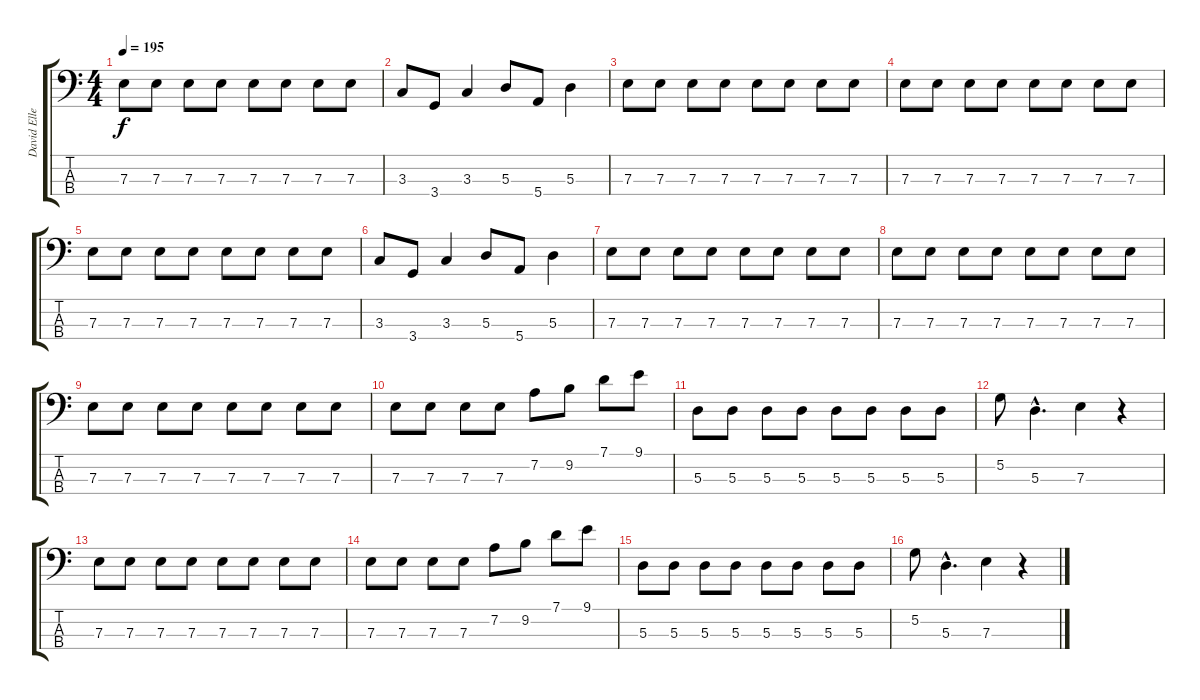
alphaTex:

\track ("David Ellefson" "David Elle") {instrument acousticguitarnylon}
\staff {score tabs}
\tuning (G2 D2 A1 E1) {hide}
\ts (4 4)
\tempo 195
\clef f4
\ks c
7.3.8{dy f} 7.3.8 7.3.8 7.3.8 7.3.8 7.3.8 7.3.8 7.3.8 |
3.3.8 3.4.8 3.3.4 5.3.8 5.4.8 5.3.4 |
7.3.8 7.3.8 7.3.8 7.3.8 7.3.8 7.3.8 7.3.8 7.3.8 |
7.3.8 7.3.8 7.3.8 7.3.8 7.3.8 7.3.8 7.3.8 7.3.8 |
7.3.8 7.3.8 7.3.8 7.3.8 7.3.8 7.3.8 7.3.8 7.3.8 |
3.3.8 3.4.8 3.3.4 5.3.8 5.4.8 5.3.4 |
7.3.8 7.3.8 7.3.8 7.3.8 7.3.8 7.3.8 7.3.8 7.3.8 |
7.3.8 7.3.8 7.3.8 7.3.8 7.3.8 7.3.8 7.3.8 7.3.8 |
7.3.8 7.3.8 7.3.8 7.3.8 7.3.8 7.3.8 7.3.8 7.3.8 |
7.3.8 7.3.8 7.3.8 7.3.8 7.2.8 9.2.8 7.1.8 9.1.8 |
5.3.8 5.3.8 5.3.8 5.3.8 5.3.8 5.3.8 5.3.8 5.3.8 |
5.2.8 5.3{hac}.4{d} 7.3.4 r.4 |
7.3.8 7.3.8 7.3.8 7.3.8 7.3.8 7.3.8 7.3.8 7.3.8 |
7.3.8 7.3.8 7.3.8 7.3.8 7.2.8 9.2.8 7.1.8 9.1.8 |
5.3.8 5.3.8 5.3.8 5.3.8 5.3.8 5.3.8 5.3.8 5.3.8 |
5.2.8 5.3{hac}.4{d} 7.3.4 r.4
